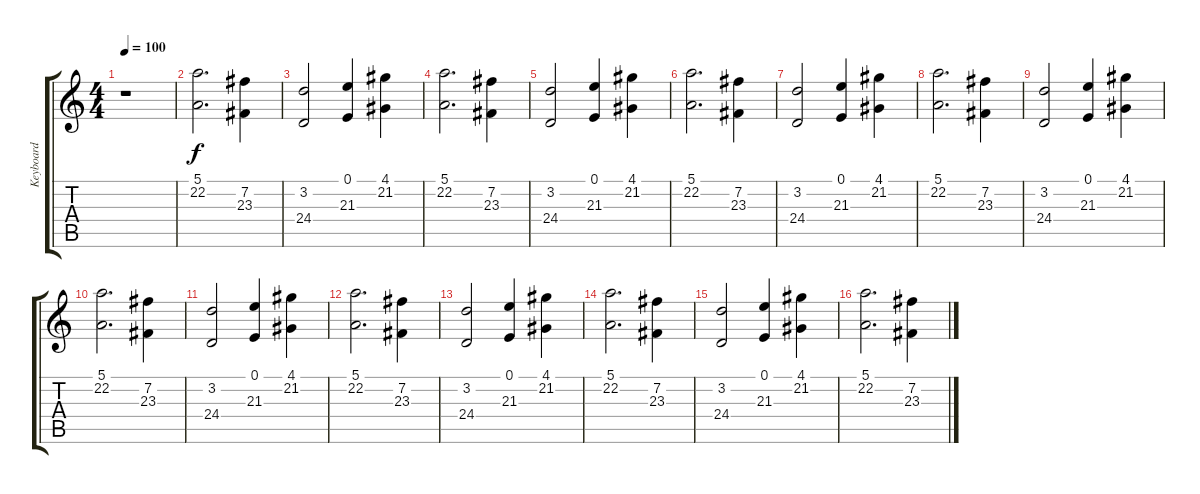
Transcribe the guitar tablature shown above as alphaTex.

\track ("Keyboard" "Keyboard") {instrument harmonica}
\staff {score tabs}
\tuning (E4 B3 G3 D3 A2 E2) {hide}
\ts (4 4)
\tempo 100
\clef g2
\ks c
r.1{dy f} |
(5.1 22.2).2{d} (7.2 23.3).4 |
(3.2 24.4).2 (0.1 21.3).4 (4.1 21.2).4 |
(5.1 22.2).2{d} (7.2 23.3).4 |
(3.2 24.4).2 (0.1 21.3).4 (4.1 21.2).4 |
(5.1 22.2).2{d} (7.2 23.3).4 |
(3.2 24.4).2 (0.1 21.3).4 (4.1 21.2).4 |
(5.1 22.2).2{d} (7.2 23.3).4 |
(3.2 24.4).2 (0.1 21.3).4 (4.1 21.2).4 |
(5.1 22.2).2{d} (7.2 23.3).4 |
(3.2 24.4).2 (0.1 21.3).4 (4.1 21.2).4 |
(5.1 22.2).2{d} (7.2 23.3).4 |
(3.2 24.4).2 (0.1 21.3).4 (4.1 21.2).4 |
(5.1 22.2).2{d} (7.2 23.3).4 |
(3.2 24.4).2 (0.1 21.3).4 (4.1 21.2).4 |
(5.1 22.2).2{d} (7.2 23.3).4
